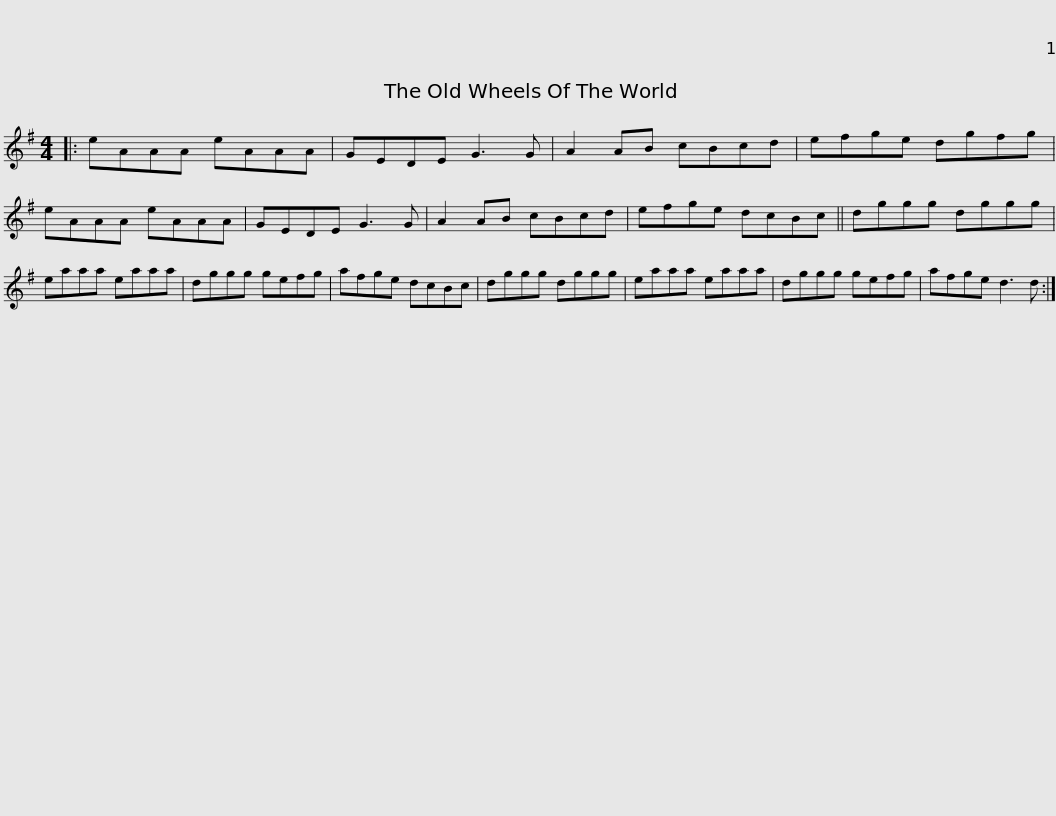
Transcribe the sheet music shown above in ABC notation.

X:1
L:1/8
M:4/4
I:linebreak $
K:G
V:1 treble
V:1
|: eAAA eAAA | GEDE G3 G | A2 AB cBcd | efge dgfg | eAAA eAAA |$ %5
 GEDE G3 G | A2 AB cBcd | efge dcBc || dggg dggg | eaaa eaaa |$ %10
 dggg gefg | afge dcBc | dggg dggg | eaaa eaaa | dggg gefg |$ %15
 afge d3 d :| %16
